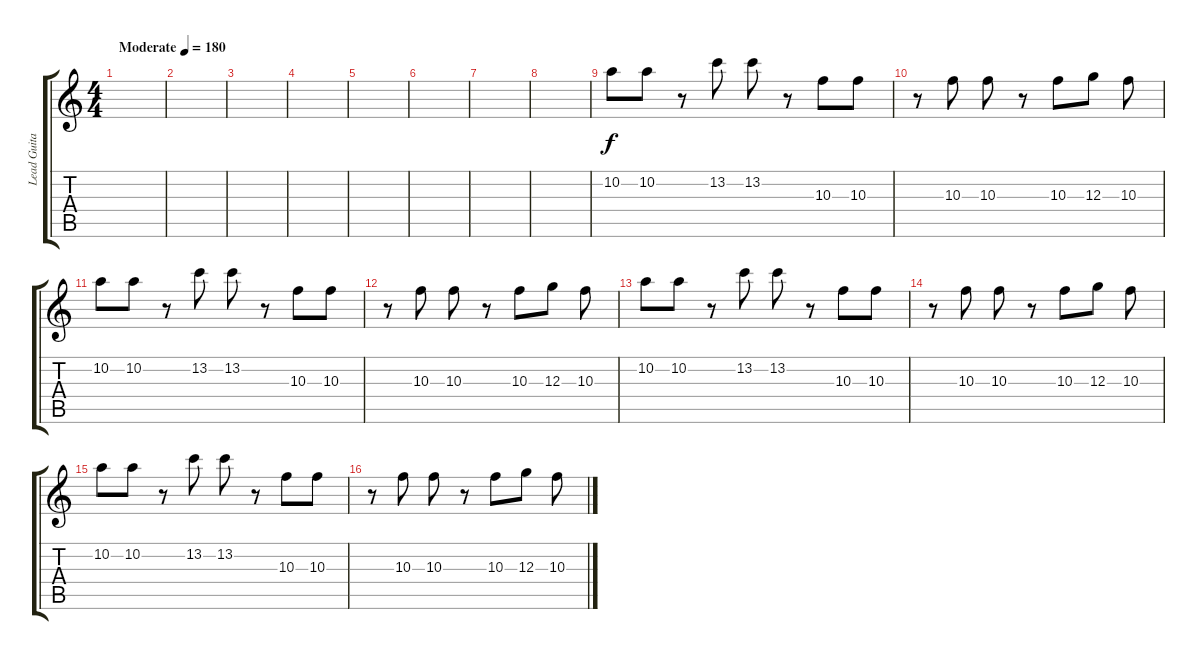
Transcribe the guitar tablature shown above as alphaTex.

\track ("Lead Guitar(Chris)" "Lead Guita") {instrument distortionguitar}
\staff {score tabs}
\tuning (E4 B3 G3 D3 A2 D2) {hide}
\ts (4 4)
\tempo (180 "Moderate")
\clef g2
\ks c
|
|
|
|
|
|
|
|
10.2.8 10.2.8 r.8 13.2.8 13.2.8 r.8 10.3.8 10.3.8 |
r.8 10.3.8 10.3.8 r.8 10.3.8 12.3.8 10.3.8 |
10.2.8 10.2.8 r.8 13.2.8 13.2.8 r.8 10.3.8 10.3.8 |
r.8 10.3.8 10.3.8 r.8 10.3.8 12.3.8 10.3.8 |
10.2.8 10.2.8 r.8 13.2.8 13.2.8 r.8 10.3.8 10.3.8 |
r.8 10.3.8 10.3.8 r.8 10.3.8 12.3.8 10.3.8 |
10.2.8 10.2.8 r.8 13.2.8 13.2.8 r.8 10.3.8 10.3.8 |
r.8 10.3.8 10.3.8 r.8 10.3.8 12.3.8 10.3.8
